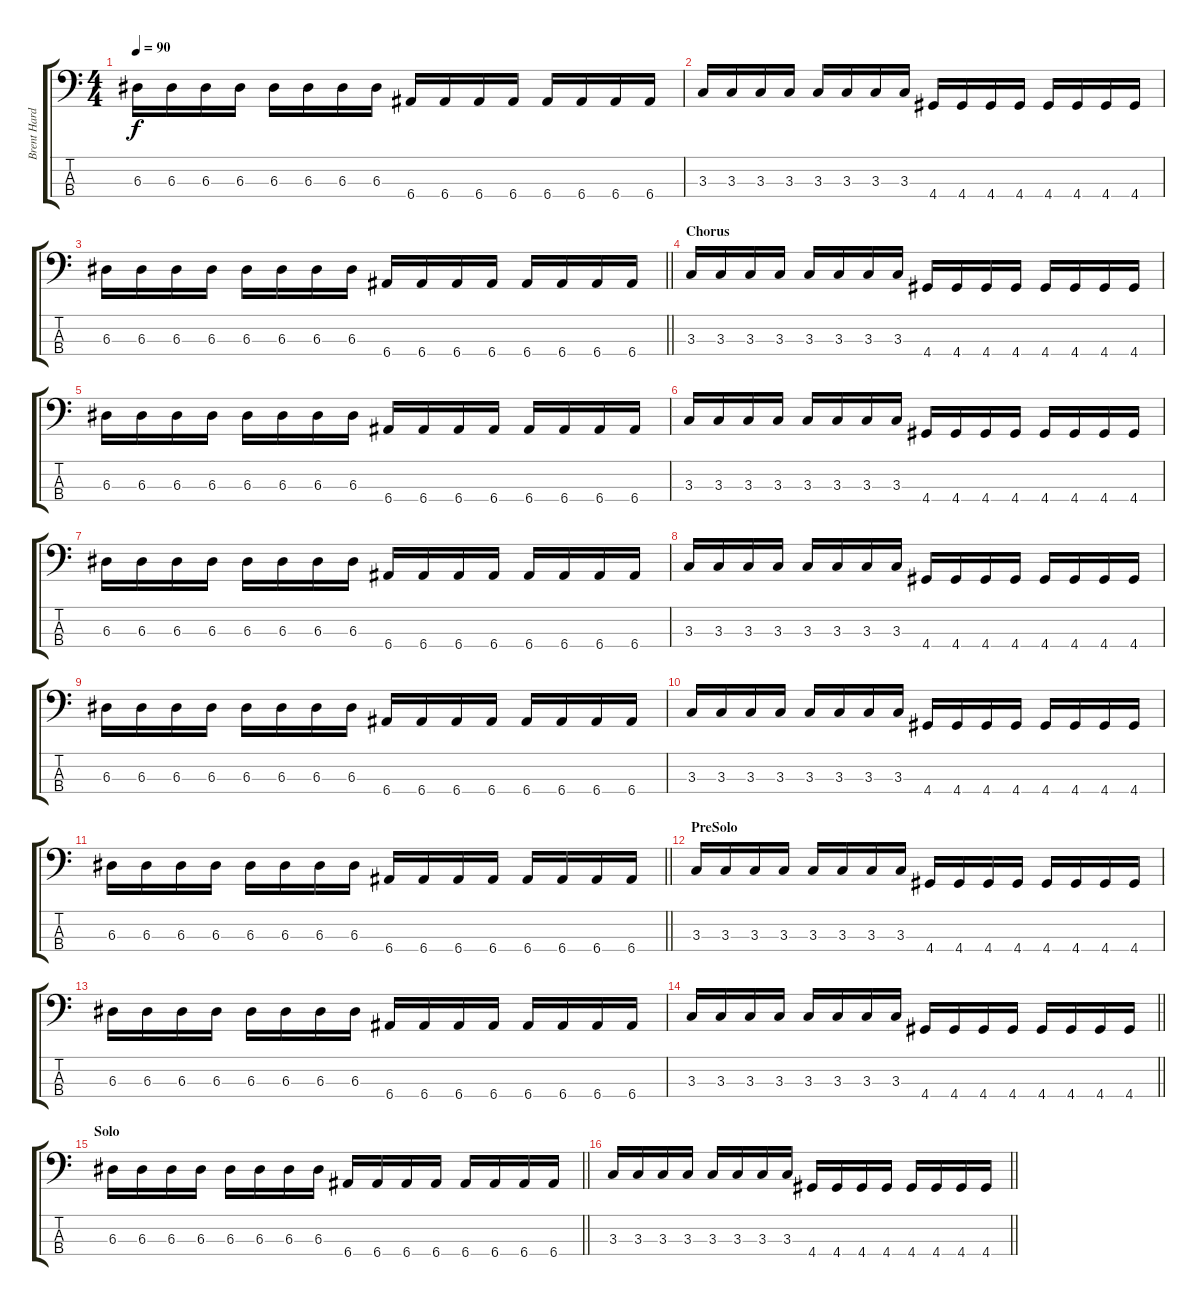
\track ("Brent Harding (Bass)" "Brent Hard") {instrument electricbasspick}
\staff {score tabs}
\tuning (G2 D2 A1 E1) {hide}
\ts (4 4)
\tempo 90
\clef f4
\ks c
6.3.16{dy f} 6.3.16 6.3.16 6.3.16 6.3.16 6.3.16 6.3.16 6.3.16 6.4.16 6.4.16 6.4.16 6.4.16 6.4.16 6.4.16 6.4.16 6.4.16 |
3.3.16 3.3.16 3.3.16 3.3.16 3.3.16 3.3.16 3.3.16 3.3.16 4.4.16 4.4.16 4.4.16 4.4.16 4.4.16 4.4.16 4.4.16 4.4.16 |
\barLineRight lightlight
6.3.16 6.3.16 6.3.16 6.3.16 6.3.16 6.3.16 6.3.16 6.3.16 6.4.16 6.4.16 6.4.16 6.4.16 6.4.16 6.4.16 6.4.16 6.4.16 |
\section ("" "Chorus")
3.3.16 3.3.16 3.3.16 3.3.16 3.3.16 3.3.16 3.3.16 3.3.16 4.4.16 4.4.16 4.4.16 4.4.16 4.4.16 4.4.16 4.4.16 4.4.16 |
6.3.16 6.3.16 6.3.16 6.3.16 6.3.16 6.3.16 6.3.16 6.3.16 6.4.16 6.4.16 6.4.16 6.4.16 6.4.16 6.4.16 6.4.16 6.4.16 |
3.3.16 3.3.16 3.3.16 3.3.16 3.3.16 3.3.16 3.3.16 3.3.16 4.4.16 4.4.16 4.4.16 4.4.16 4.4.16 4.4.16 4.4.16 4.4.16 |
6.3.16 6.3.16 6.3.16 6.3.16 6.3.16 6.3.16 6.3.16 6.3.16 6.4.16 6.4.16 6.4.16 6.4.16 6.4.16 6.4.16 6.4.16 6.4.16 |
3.3.16 3.3.16 3.3.16 3.3.16 3.3.16 3.3.16 3.3.16 3.3.16 4.4.16 4.4.16 4.4.16 4.4.16 4.4.16 4.4.16 4.4.16 4.4.16 |
6.3.16 6.3.16 6.3.16 6.3.16 6.3.16 6.3.16 6.3.16 6.3.16 6.4.16 6.4.16 6.4.16 6.4.16 6.4.16 6.4.16 6.4.16 6.4.16 |
3.3.16 3.3.16 3.3.16 3.3.16 3.3.16 3.3.16 3.3.16 3.3.16 4.4.16 4.4.16 4.4.16 4.4.16 4.4.16 4.4.16 4.4.16 4.4.16 |
\barLineRight lightlight
6.3.16 6.3.16 6.3.16 6.3.16 6.3.16 6.3.16 6.3.16 6.3.16 6.4.16 6.4.16 6.4.16 6.4.16 6.4.16 6.4.16 6.4.16 6.4.16 |
\section ("" "PreSolo")
3.3.16 3.3.16 3.3.16 3.3.16 3.3.16 3.3.16 3.3.16 3.3.16 4.4.16 4.4.16 4.4.16 4.4.16 4.4.16 4.4.16 4.4.16 4.4.16 |
6.3.16 6.3.16 6.3.16 6.3.16 6.3.16 6.3.16 6.3.16 6.3.16 6.4.16 6.4.16 6.4.16 6.4.16 6.4.16 6.4.16 6.4.16 6.4.16 |
\barLineRight lightlight
3.3.16 3.3.16 3.3.16 3.3.16 3.3.16 3.3.16 3.3.16 3.3.16 4.4.16 4.4.16 4.4.16 4.4.16 4.4.16 4.4.16 4.4.16 4.4.16 |
\section ("" "Solo")
\barLineRight lightlight
6.3.16 6.3.16 6.3.16 6.3.16 6.3.16 6.3.16 6.3.16 6.3.16 6.4.16 6.4.16 6.4.16 6.4.16 6.4.16 6.4.16 6.4.16 6.4.16 |
\barLineRight lightlight
3.3.16 3.3.16 3.3.16 3.3.16 3.3.16 3.3.16 3.3.16 3.3.16 4.4.16 4.4.16 4.4.16 4.4.16 4.4.16 4.4.16 4.4.16 4.4.16
